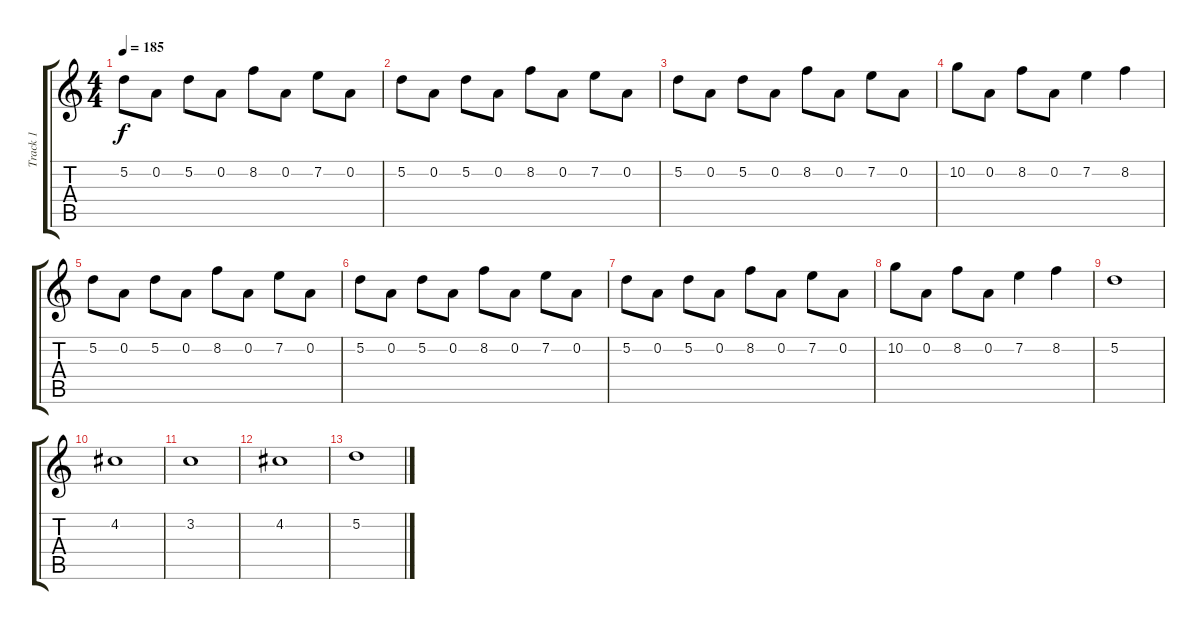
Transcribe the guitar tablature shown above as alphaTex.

\track ("Track 1" "Track 1") {instrument distortionguitar}
\staff {score tabs}
\tuning (D4 A3 F3 C3 G2 D3) {hide}
\ts (4 4)
\tempo 185
\clef g2
\ks c
5.2.8{dy f} 0.2.8 5.2.8 0.2.8 8.2.8 0.2.8 7.2.8 0.2.8 |
5.2.8 0.2.8 5.2.8 0.2.8 8.2.8 0.2.8 7.2.8 0.2.8 |
5.2.8 0.2.8 5.2.8 0.2.8 8.2.8 0.2.8 7.2.8 0.2.8 |
10.2.8 0.2.8 8.2.8 0.2.8 7.2.4 8.2.4 |
5.2.8 0.2.8 5.2.8 0.2.8 8.2.8 0.2.8 7.2.8 0.2.8 |
5.2.8 0.2.8 5.2.8 0.2.8 8.2.8 0.2.8 7.2.8 0.2.8 |
5.2.8 0.2.8 5.2.8 0.2.8 8.2.8 0.2.8 7.2.8 0.2.8 |
10.2.8 0.2.8 8.2.8 0.2.8 7.2.4 8.2.4 |
5.2.1 |
4.2.1 |
3.2.1 |
4.2.1 |
5.2.1
